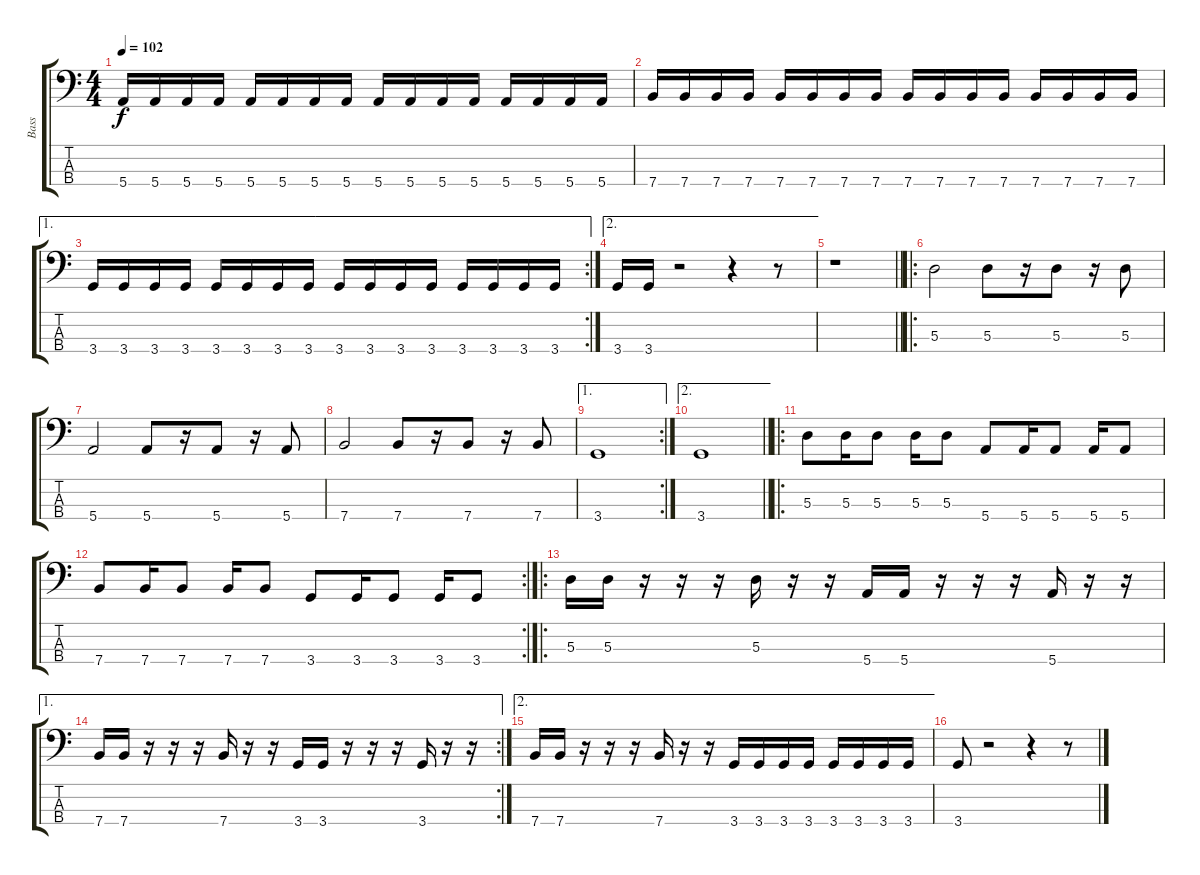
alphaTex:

\track ("Bass" "Bass") {instrument electricbassfinger}
\staff {score tabs}
\tuning (G2 D2 A1 E1) {hide}
\ts (4 4)
\tempo 102
\clef f4
\ks c
5.4.16{dy f} 5.4.16 5.4.16 5.4.16 5.4.16 5.4.16 5.4.16 5.4.16 5.4.16 5.4.16 5.4.16 5.4.16 5.4.16 5.4.16 5.4.16 5.4.16 |
7.4.16 7.4.16 7.4.16 7.4.16 7.4.16 7.4.16 7.4.16 7.4.16 7.4.16 7.4.16 7.4.16 7.4.16 7.4.16 7.4.16 7.4.16 7.4.16 |
\ae 1
\rc 2
3.4.16 3.4.16 3.4.16 3.4.16 3.4.16 3.4.16 3.4.16 3.4.16 3.4.16 3.4.16 3.4.16 3.4.16 3.4.16 3.4.16 3.4.16 3.4.16 |
\ae 2
3.4.16 3.4.16 r.2 r.4 r.8 |
\barLineRight lightlight
r.1 |
\ro
5.3.2 5.3.8 r.16 5.3.8 r.16 5.3.8 |
5.4.2 5.4.8 r.16 5.4.8 r.16 5.4.8 |
7.4.2 7.4.8 r.16 7.4.8 r.16 7.4.8 |
\ae 1
\rc 2
3.4.1 |
\ae 2
\barLineRight lightlight
3.4.1 |
\ro
5.3.8 5.3.16 5.3.8 5.3.16 5.3.8 5.4.8 5.4.16 5.4.8 5.4.16 5.4.8 |
\rc 2
7.4.8 7.4.16 7.4.8 7.4.16 7.4.8 3.4.8 3.4.16 3.4.8 3.4.16 3.4.8 |
\ro
5.3.16 5.3.16 r.16 r.16 r.16 5.3.16 r.16 r.16 5.4.16 5.4.16 r.16 r.16 r.16 5.4.16 r.16 r.16 |
\ae 1
\rc 2
7.4.16 7.4.16 r.16 r.16 r.16 7.4.16 r.16 r.16 3.4.16 3.4.16 r.16 r.16 r.16 3.4.16 r.16 r.16 |
\ae 2
7.4.16 7.4.16 r.16 r.16 r.16 7.4.16 r.16 r.16 3.4.16 3.4.16 3.4.16 3.4.16 3.4.16 3.4.16 3.4.16 3.4.16 |
3.4.8 r.2 r.4 r.8
